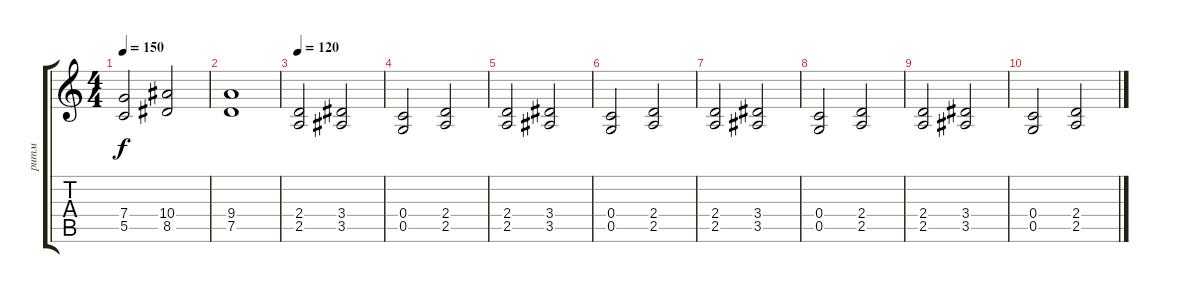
\track ("ритм" "ритм") {instrument distortionguitar}
\staff {score tabs}
\tuning (D4 A3 F3 C3 G2 D2) {hide}
\ts (4 4)
\tempo 150
\clef g2
\ks c
(7.4 5.5).2{dy f} (10.4 8.5).2 |
(9.4 7.5).1 |
\tempo 120
(2.4 2.5).2 (3.4 3.5).2 |
(0.4 0.5).2 (2.4 2.5).2 |
(2.4 2.5).2 (3.4 3.5).2 |
(0.4 0.5).2 (2.4 2.5).2 |
(2.4 2.5).2 (3.4 3.5).2 |
(0.4 0.5).2 (2.4 2.5).2 |
(2.4 2.5).2 (3.4 3.5).2 |
(0.4 0.5).2 (2.4 2.5).2
